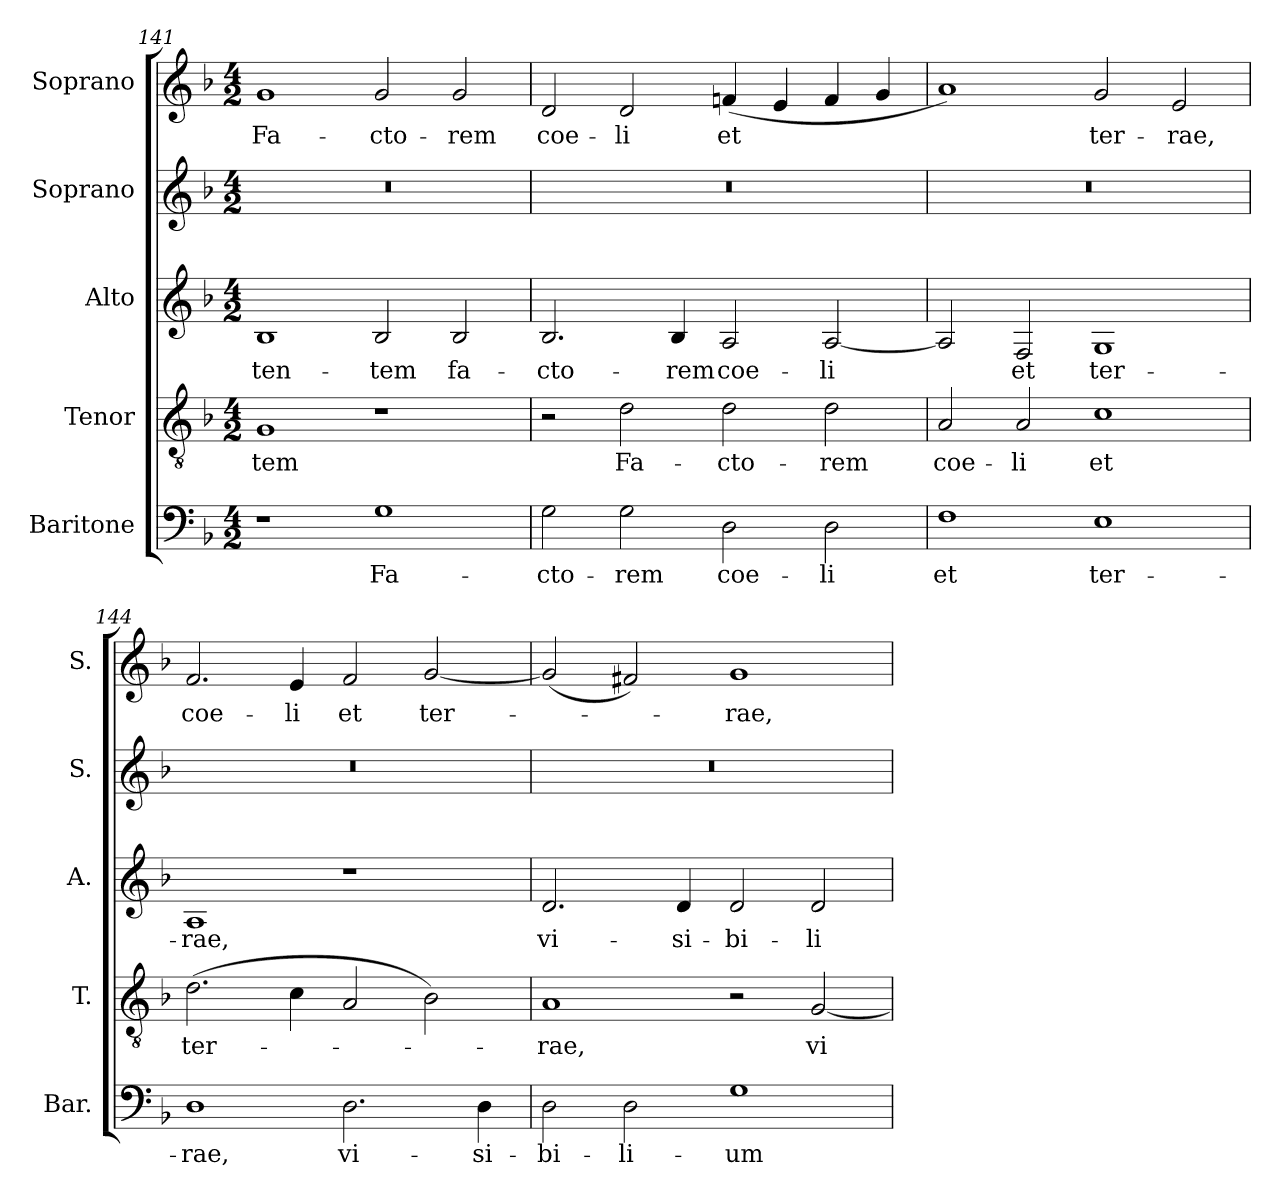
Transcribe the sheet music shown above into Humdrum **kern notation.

**kern	**text	**kern	**text	**kern	**text	**kern	**kern	**text
*part5	*part5	*part4	*part4	*part3	*part3	*part2	*part1	*part1
*staff5	*staff5	*staff4	*staff4	*staff3	*staff3	*staff2	*staff1	*staff1
*I"Baritone	*	*I"Tenor	*	*I"Alto	*	*I"Soprano	*I"Soprano	*
*I'Bar.	*	*I'T.	*	*I'A.	*	*I'S.	*I'S.	*
*clefF4	*	*clefGv2	*	*clefG2	*	*clefG2	*clefG2	*
*	*	*ITrd7c12	*	*	*	*	*	*
*k[b-]	*	*k[b-]	*	*k[b-]	*	*k[b-]	*k[b-]	*
*F:	*	*F:	*	*F:	*	*F:	*F:	*
*M4/2	*	*M4/2	*	*M4/2	*	*M4/2	*M4/2	*
=141	=141	=141	=141	=141	=141	=141	=141	=141
!	!	!	!LO:LY:b:color=#000000	!	!	!	!	!
!	!	!	!	!	!LO:LY:b:color=#000000	!LO:N:vis=1	!	!
!	!	!	!	!	!	!	!	!LO:LY:b:color=#000000
1r	.	1GGi	-tem	1B-i	-ten-	0r	1gi	Fa-
!	!LO:LY:b:color=#000000	!	!	!	!	!	!	!
!	!	!	!	!	!LO:LY:b:color=#000000	!	!	!
!	!	!	!	!	!	!	!	!LO:LY:b:color=#000000
1Gi	Fa-	1r	.	2B-i/	-tem	.	2gi/	-cto-
!	!	!	!	!	!LO:LY:b:color=#000000	!	!	!
!	!	!	!	!	!	!	!	!LO:LY:b:color=#000000
.	.	.	.	2B-i/	fa-	.	2gi/	-rem
=142	=142	=142	=142	=142	=142	=142	=142	=142
!	!LO:LY:b:color=#000000	!	!	!	!	!	!	!
!	!	!	!	!	!LO:LY:b:color=#000000	!LO:N:vis=1	!	!
!	!	!	!	!	!	!	!	!LO:LY:b:color=#000000
2Gi\	-cto-	2r	.	2.B-i/	-cto-	0r	2di/	coe-
!	!LO:LY:b:color=#000000	!	!	!	!	!	!	!
!	!	!	!LO:LY:b:color=#000000	!	!	!	!	!
!	!	!	!	!	!	!	!	!LO:LY:b:color=#000000
2Gi\	-rem	2Di\	Fa-	.	.	.	2di/	-li
!	!	!	!	!	!LO:LY:b:color=#000000	!	!	!
.	.	.	.	4B-i/	-rem	.	.	.
!	!LO:LY:b:color=#000000	!	!	!	!	!	!	!
!	!	!	!LO:LY:b:color=#000000	!	!	!	!	!
!	!	!	!	!	!LO:LY:b:color=#000000	!	!	!
!	!	!	!	!	!	!	!	!LO:LY:b:color=#000000
2Di\	coe-	2Di\	-cto-	2Ai/	coe-	.	(4fni/	et
.	.	.	.	.	.	.	4ei/	.
!	!LO:LY:b:color=#000000	!	!	!	!	!	!	!
!	!	!	!LO:LY:b:color=#000000	!	!	!	!	!
!	!	!	!	!	!LO:LY:b:color=#000000	!	!	!
2Di\	-li	2Di\	-rem	[2Ai/	-li	.	4fi/	.
.	.	.	.	.	.	.	4gi/	.
=143	=143	=143	=143	=143	=143	=143	=143	=143
!	!LO:LY:b:color=#000000	!	!	!	!	!	!	!
!	!	!	!LO:LY:b:color=#000000	!	!	!LO:N:vis=1	!	!
1Fi	et	2AAi/	coe-	2Ai/]	.	0r	1ai)	.
!	!	!	!LO:LY:b:color=#000000	!	!	!	!	!
!	!	!	!	!	!LO:LY:b:color=#000000	!	!	!
.	.	2AAi/	-li	2Fi/	et	.	.	.
!	!LO:LY:b:color=#000000	!	!	!	!	!	!	!
!	!	!	!LO:LY:b:color=#000000	!	!	!	!	!
!	!	!	!	!	!LO:LY:b:color=#000000	!	!	!
!	!	!	!	!	!	!	!	!LO:LY:b:color=#000000
1Ei	ter-	1Ci	et	1Gi	ter-	.	2gi/	ter-
!	!	!	!	!	!	!	!	!LO:LY:b:color=#000000
.	.	.	.	.	.	.	2ei/	-rae,
!!LO:LB:g=z
=144	=144	=144	=144	=144	=144	=144	=144	=144
!	!LO:LY:b:color=#000000	!	!	!	!	!	!	!
!	!	!	!LO:LY:b:color=#000000	!	!	!	!	!
!	!	!	!	!	!LO:LY:b:color=#000000	!LO:N:vis=1	!	!
!	!	!	!	!	!	!	!	!LO:LY:b:color=#000000
1Di	-rae,	(2.Di\	ter-	1Ai	-rae,	0r	2.fi/	coe-
!	!	!	!	!	!	!	!	!LO:LY:b:color=#000000
.	.	4Ci\	.	.	.	.	4ei/	-li
!	!LO:LY:b:color=#000000	!	!	!	!	!	!	!
!	!	!	!	!	!	!	!	!LO:LY:b:color=#000000
2.Di\	vi-	2AAi/	.	1r	.	.	2fi/	et
!	!	!	!	!	!	!	!	!LO:LY:b:color=#000000
.	.	2BB-i\)	.	.	.	.	[2gi/	ter-
!	!LO:LY:b:color=#000000	!	!	!	!	!	!	!
4Di\	-si-	.	.	.	.	.	.	.
=145	=145	=145	=145	=145	=145	=145	=145	=145
!	!LO:LY:b:color=#000000	!	!	!	!	!	!	!
!	!	!	!LO:LY:b:color=#000000	!	!	!	!	!
!	!	!	!	!	!LO:LY:b:color=#000000	!LO:N:vis=1	!	!
2Di\	-bi-	1AAi	-rae,	2.di/	vi-	0r	(2gi/]	.
!	!LO:LY:b:color=#000000	!	!	!	!	!	!	!
2Di\	-li-	.	.	.	.	.	2f#Xi/)	.
!	!	!	!	!	!LO:LY:b:color=#000000	!	!	!
.	.	.	.	4di/	-si-	.	.	.
!	!LO:LY:b:color=#000000	!	!	!	!	!	!	!
!	!	!	!	!	!LO:LY:b:color=#000000	!	!	!
!	!	!	!	!	!	!	!	!LO:LY:b:color=#000000
1Gi	-um	2r	.	2di/	-bi-	.	1gi	-rae,
!	!	!	!LO:LY:b:color=#000000	!	!	!	!	!
!	!	!	!	!	!LO:LY:b:color=#000000	!	!	!
.	.	[2GGi/	vi-	2di/	-li-	.	.	.
=	=	=	=	=	=	=	=	=
*-	*-	*-	*-	*-	*-	*-	*-	*-
